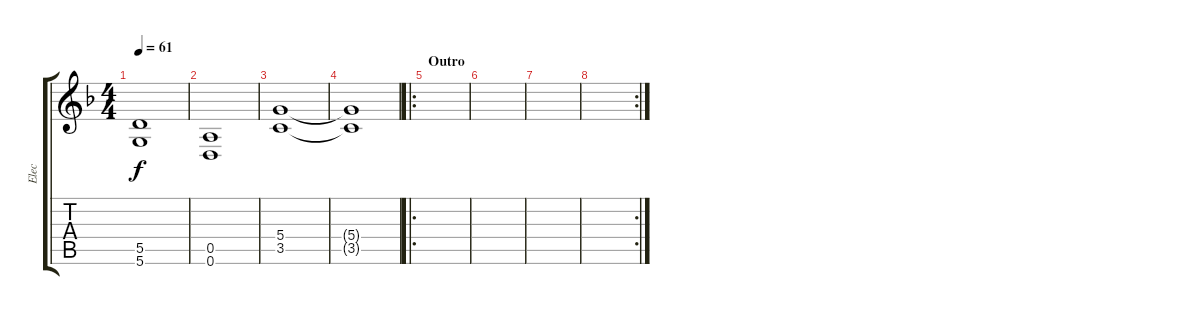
\track ("Elec" "Elec") {instrument overdrivenguitar}
\staff {score tabs}
\tuning (E4 B3 G3 D3 A2 D2) {hide}
\ts (4 4)
\tempo 61
\clef g2
\ks f
(5.5 5.6).1{dy f} |
(0.5 0.6).1 |
(5.4 3.5).1 |
(5.4{t} 3.5{t}).1 |
\ro
\section ("" "Outro")
|
|
|
\rc 2
